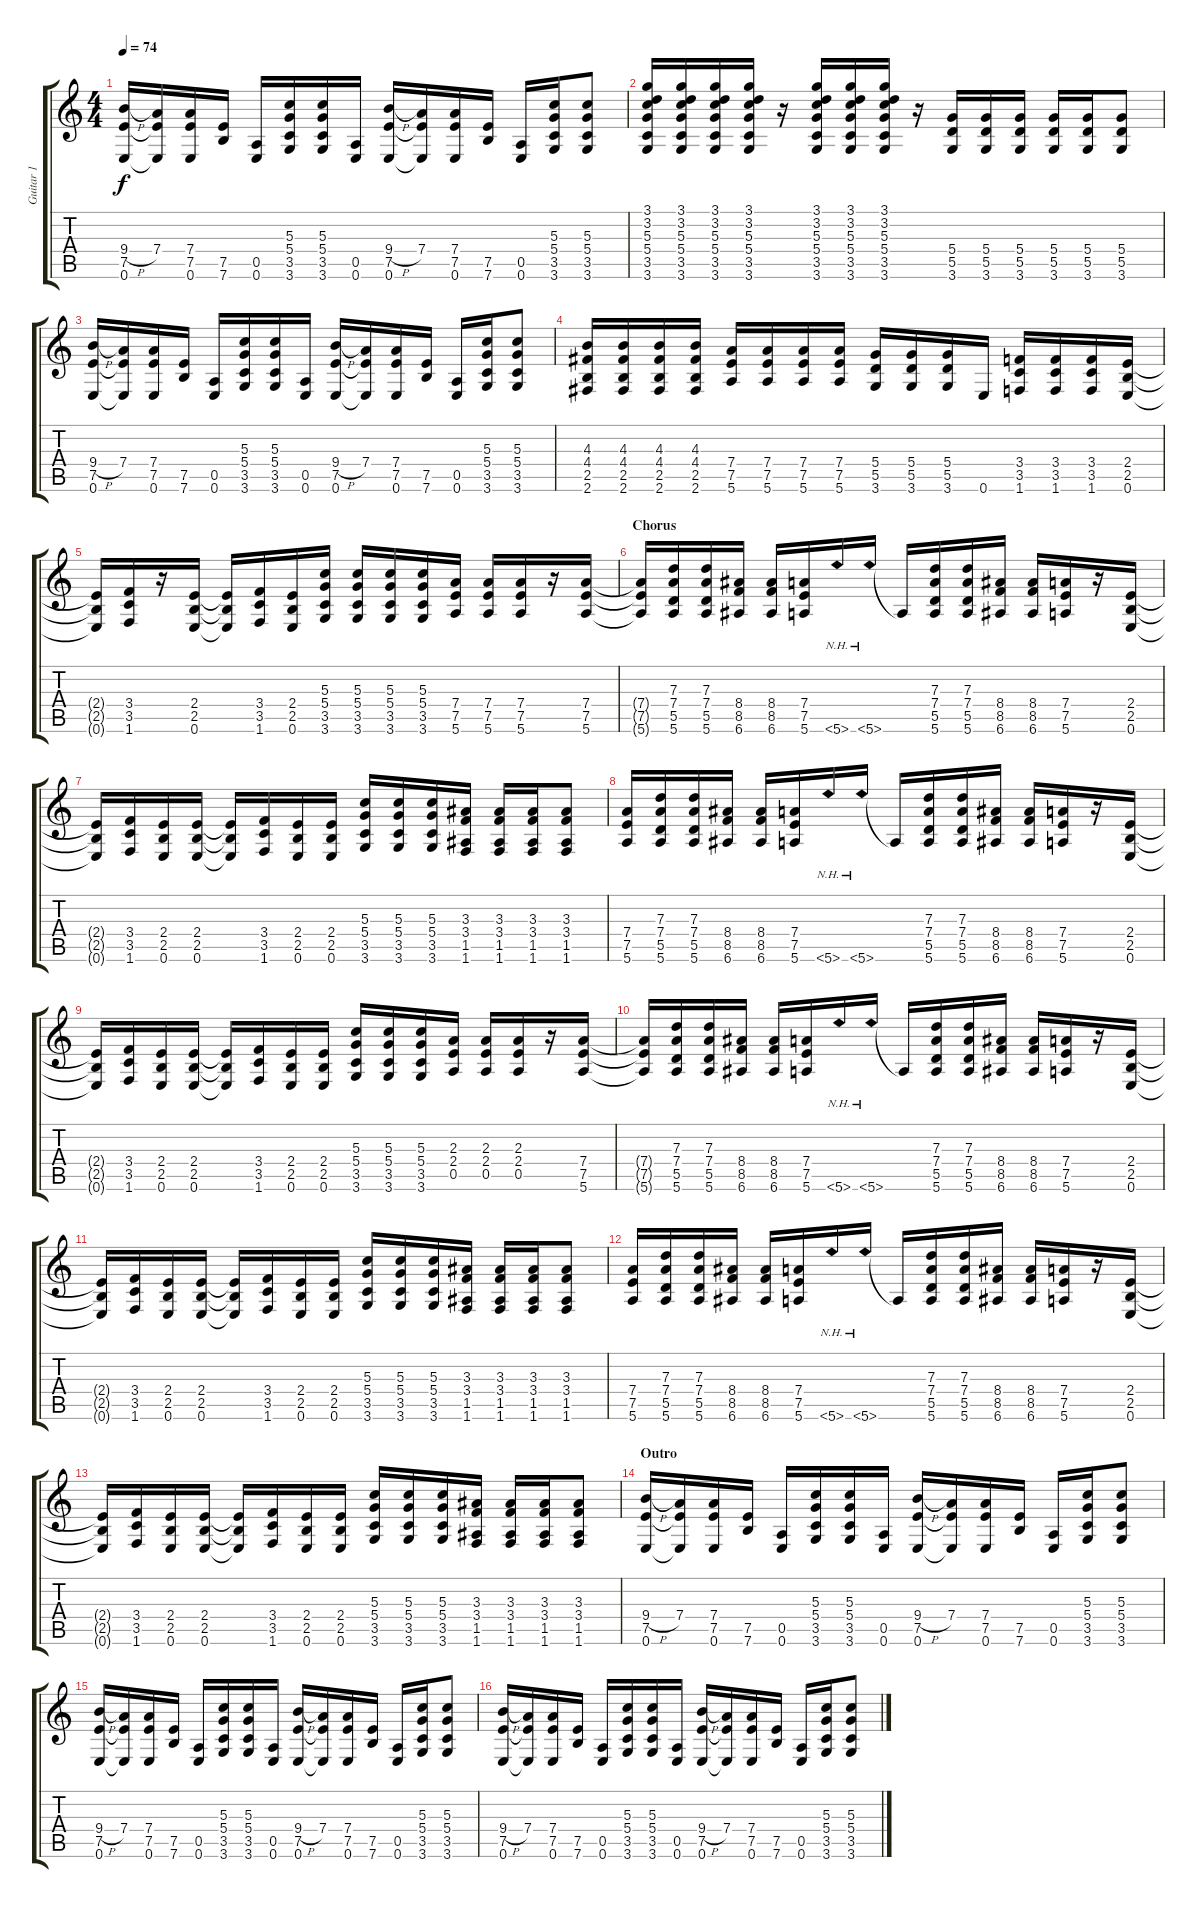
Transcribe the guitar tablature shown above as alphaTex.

\track ("Guitar 1" "Guitar 1") {instrument overdrivenguitar}
\staff {score tabs}
\tuning (E4 B3 G3 D3 A2 E2) {hide}
\ts (4 4)
\tempo 74
\clef g2
\ks c
(9.4{h} 7.5 0.6).16{dy f} (7.4 7.5{t} 0.6{t}).16 (7.4 7.5 0.6).16 (7.5 7.6).16 (0.5 0.6).16 (5.3 5.4 3.5 3.6).16 (5.3 5.4 3.5 3.6).16 (0.5 0.6).16 (9.4{h} 7.5 0.6).16 (7.4 7.5{t} 0.6{t}).16 (7.4 7.5 0.6).16 (7.5 7.6).16 (0.5 0.6).16 (5.3 5.4 3.5 3.6).16 (5.3 5.4 3.5 3.6).8 |
(3.1 3.2 5.3 5.4 3.5 3.6).16 (3.1 3.2 5.3 5.4 3.5 3.6).16 (3.1 3.2 5.3 5.4 3.5 3.6).16 (3.1 3.2 5.3 5.4 3.5 3.6).16 r.16 (3.1 3.2 5.3 5.4 3.5 3.6).16 (3.1 3.2 5.3 5.4 3.5 3.6).16 (3.1 3.2 5.3 5.4 3.5 3.6).16 r.16 (5.4 5.5 3.6).16 (5.4 5.5 3.6).16 (5.4 5.5 3.6).16 (5.4 5.5 3.6).16 (5.4 5.5 3.6).16 (5.4 5.5 3.6).8 |
(9.4{h} 7.5 0.6).16 (7.4 7.5{t} 0.6{t}).16 (7.4 7.5 0.6).16 (7.5 7.6).16 (0.5 0.6).16 (5.3 5.4 3.5 3.6).16 (5.3 5.4 3.5 3.6).16 (0.5 0.6).16 (9.4{h} 7.5 0.6).16 (7.4 7.5{t} 0.6{t}).16 (7.4 7.5 0.6).16 (7.5 7.6).16 (0.5 0.6).16 (5.3 5.4 3.5 3.6).16 (5.3 5.4 3.5 3.6).8 |
(4.3 4.4 2.5 2.6).16 (4.3 4.4 2.5 2.6).16 (4.3 4.4 2.5 2.6).16 (4.3 4.4 2.5 2.6).16 (7.4 7.5 5.6).16 (7.4 7.5 5.6).16 (7.4 7.5 5.6).16 (7.4 7.5 5.6).16 (5.4 5.5 3.6).16 (5.4 5.5 3.6).16 (5.4 5.5 3.6).16 0.6.16 (3.4 3.5 1.6).16 (3.4 3.5 1.6).16 (3.4 3.5 1.6).16 (2.4 2.5 0.6).16 |
(2.4{t} 2.5{t} 0.6{t}).16 (3.4 3.5 1.6).16 r.16 (2.4 2.5 0.6).16 (2.4{t} 2.5{t} 0.6{t}).16 (3.4 3.5 1.6).16 (2.4 2.5 0.6).16 (5.3 5.4 3.5 3.6).16 (5.3 5.4 3.5 3.6).16 (5.3 5.4 3.5 3.6).16 (5.3 5.4 3.5 3.6).16 (7.4 7.5 5.6).16 (7.4 7.5 5.6).16 (7.4 7.5 5.6).16 r.16 (7.4 7.5 5.6).16 |
\section ("" "Chorus")
(7.4{t} 7.5{t} 5.6{t}).16 (7.3 7.4 5.5 5.6).16 (7.3 7.4 5.5 5.6).16 (8.4 8.5 6.6).16 (8.4 8.5 6.6).16 (7.4 7.5 5.6).16 5.6{nh}.16 5.6{nh}.16 5.6{t}.16 (7.3 7.4 5.5 5.6).16 (7.3 7.4 5.5 5.6).16 (8.4 8.5 6.6).16 (8.4 8.5 6.6).16 (7.4 7.5 5.6).16 r.16 (2.4 2.5 0.6).16 |
(2.4{t} 2.5{t} 0.6{t}).16 (3.4 3.5 1.6).16 (2.4 2.5 0.6).16 (2.4 2.5 0.6).16 (2.4{t} 2.5{t} 0.6{t}).16 (3.4 3.5 1.6).16 (2.4 2.5 0.6).16 (2.4 2.5 0.6).16 (5.3 5.4 3.5 3.6).16 (5.3 5.4 3.5 3.6).16 (5.3 5.4 3.5 3.6).16 (3.3 3.4 1.5 1.6).16 (3.3 3.4 1.5 1.6).16 (3.3 3.4 1.5 1.6).16 (3.3 3.4 1.5 1.6).8 |
(7.4 7.5 5.6).16 (7.3 7.4 5.5 5.6).16 (7.3 7.4 5.5 5.6).16 (8.4 8.5 6.6).16 (8.4 8.5 6.6).16 (7.4 7.5 5.6).16 5.6{nh}.16 5.6{nh}.16 5.6{t}.16 (7.3 7.4 5.5 5.6).16 (7.3 7.4 5.5 5.6).16 (8.4 8.5 6.6).16 (8.4 8.5 6.6).16 (7.4 7.5 5.6).16 r.16 (2.4 2.5 0.6).16 |
(2.4{t} 2.5{t} 0.6{t}).16 (3.4 3.5 1.6).16 (2.4 2.5 0.6).16 (2.4 2.5 0.6).16 (2.4{t} 2.5{t} 0.6{t}).16 (3.4 3.5 1.6).16 (2.4 2.5 0.6).16 (2.4 2.5 0.6).16 (5.3 5.4 3.5 3.6).16 (5.3 5.4 3.5 3.6).16 (5.3 5.4 3.5 3.6).16 (2.3 2.4 0.5).16 (2.3 2.4 0.5).16 (2.3 2.4 0.5).16 r.16 (7.4 7.5 5.6).16 |
(7.4{t} 7.5{t} 5.6{t}).16 (7.3 7.4 5.5 5.6).16 (7.3 7.4 5.5 5.6).16 (8.4 8.5 6.6).16 (8.4 8.5 6.6).16 (7.4 7.5 5.6).16 5.6{nh}.16 5.6{nh}.16 5.6{t}.16 (7.3 7.4 5.5 5.6).16 (7.3 7.4 5.5 5.6).16 (8.4 8.5 6.6).16 (8.4 8.5 6.6).16 (7.4 7.5 5.6).16 r.16 (2.4 2.5 0.6).16 |
(2.4{t} 2.5{t} 0.6{t}).16 (3.4 3.5 1.6).16 (2.4 2.5 0.6).16 (2.4 2.5 0.6).16 (2.4{t} 2.5{t} 0.6{t}).16 (3.4 3.5 1.6).16 (2.4 2.5 0.6).16 (2.4 2.5 0.6).16 (5.3 5.4 3.5 3.6).16 (5.3 5.4 3.5 3.6).16 (5.3 5.4 3.5 3.6).16 (3.3 3.4 1.5 1.6).16 (3.3 3.4 1.5 1.6).16 (3.3 3.4 1.5 1.6).16 (3.3 3.4 1.5 1.6).8 |
(7.4 7.5 5.6).16 (7.3 7.4 5.5 5.6).16 (7.3 7.4 5.5 5.6).16 (8.4 8.5 6.6).16 (8.4 8.5 6.6).16 (7.4 7.5 5.6).16 5.6{nh}.16 5.6{nh}.16 5.6{t}.16 (7.3 7.4 5.5 5.6).16 (7.3 7.4 5.5 5.6).16 (8.4 8.5 6.6).16 (8.4 8.5 6.6).16 (7.4 7.5 5.6).16 r.16 (2.4 2.5 0.6).16 |
(2.4{t} 2.5{t} 0.6{t}).16 (3.4 3.5 1.6).16 (2.4 2.5 0.6).16 (2.4 2.5 0.6).16 (2.4{t} 2.5{t} 0.6{t}).16 (3.4 3.5 1.6).16 (2.4 2.5 0.6).16 (2.4 2.5 0.6).16 (5.3 5.4 3.5 3.6).16 (5.3 5.4 3.5 3.6).16 (5.3 5.4 3.5 3.6).16 (3.3 3.4 1.5 1.6).16 (3.3 3.4 1.5 1.6).16 (3.3 3.4 1.5 1.6).16 (3.3 3.4 1.5 1.6).8 |
\section ("" "Outro")
(9.4{h} 7.5 0.6).16 (7.4 7.5{t} 0.6{t}).16 (7.4 7.5 0.6).16 (7.5 7.6).16 (0.5 0.6).16 (5.3 5.4 3.5 3.6).16 (5.3 5.4 3.5 3.6).16 (0.5 0.6).16 (9.4{h} 7.5 0.6).16 (7.4 7.5{t} 0.6{t}).16 (7.4 7.5 0.6).16 (7.5 7.6).16 (0.5 0.6).16 (5.3 5.4 3.5 3.6).16 (5.3 5.4 3.5 3.6).8 |
(9.4{h} 7.5 0.6).16 (7.4 7.5{t} 0.6{t}).16 (7.4 7.5 0.6).16 (7.5 7.6).16 (0.5 0.6).16 (5.3 5.4 3.5 3.6).16 (5.3 5.4 3.5 3.6).16 (0.5 0.6).16 (9.4{h} 7.5 0.6).16 (7.4 7.5{t} 0.6{t}).16 (7.4 7.5 0.6).16 (7.5 7.6).16 (0.5 0.6).16 (5.3 5.4 3.5 3.6).16 (5.3 5.4 3.5 3.6).8 |
(9.4{h} 7.5 0.6).16 (7.4 7.5{t} 0.6{t}).16 (7.4 7.5 0.6).16 (7.5 7.6).16 (0.5 0.6).16 (5.3 5.4 3.5 3.6).16 (5.3 5.4 3.5 3.6).16 (0.5 0.6).16 (9.4{h} 7.5 0.6).16 (7.4 7.5{t} 0.6{t}).16 (7.4 7.5 0.6).16 (7.5 7.6).16 (0.5 0.6).16 (5.3 5.4 3.5 3.6).16 (5.3 5.4 3.5 3.6).8
